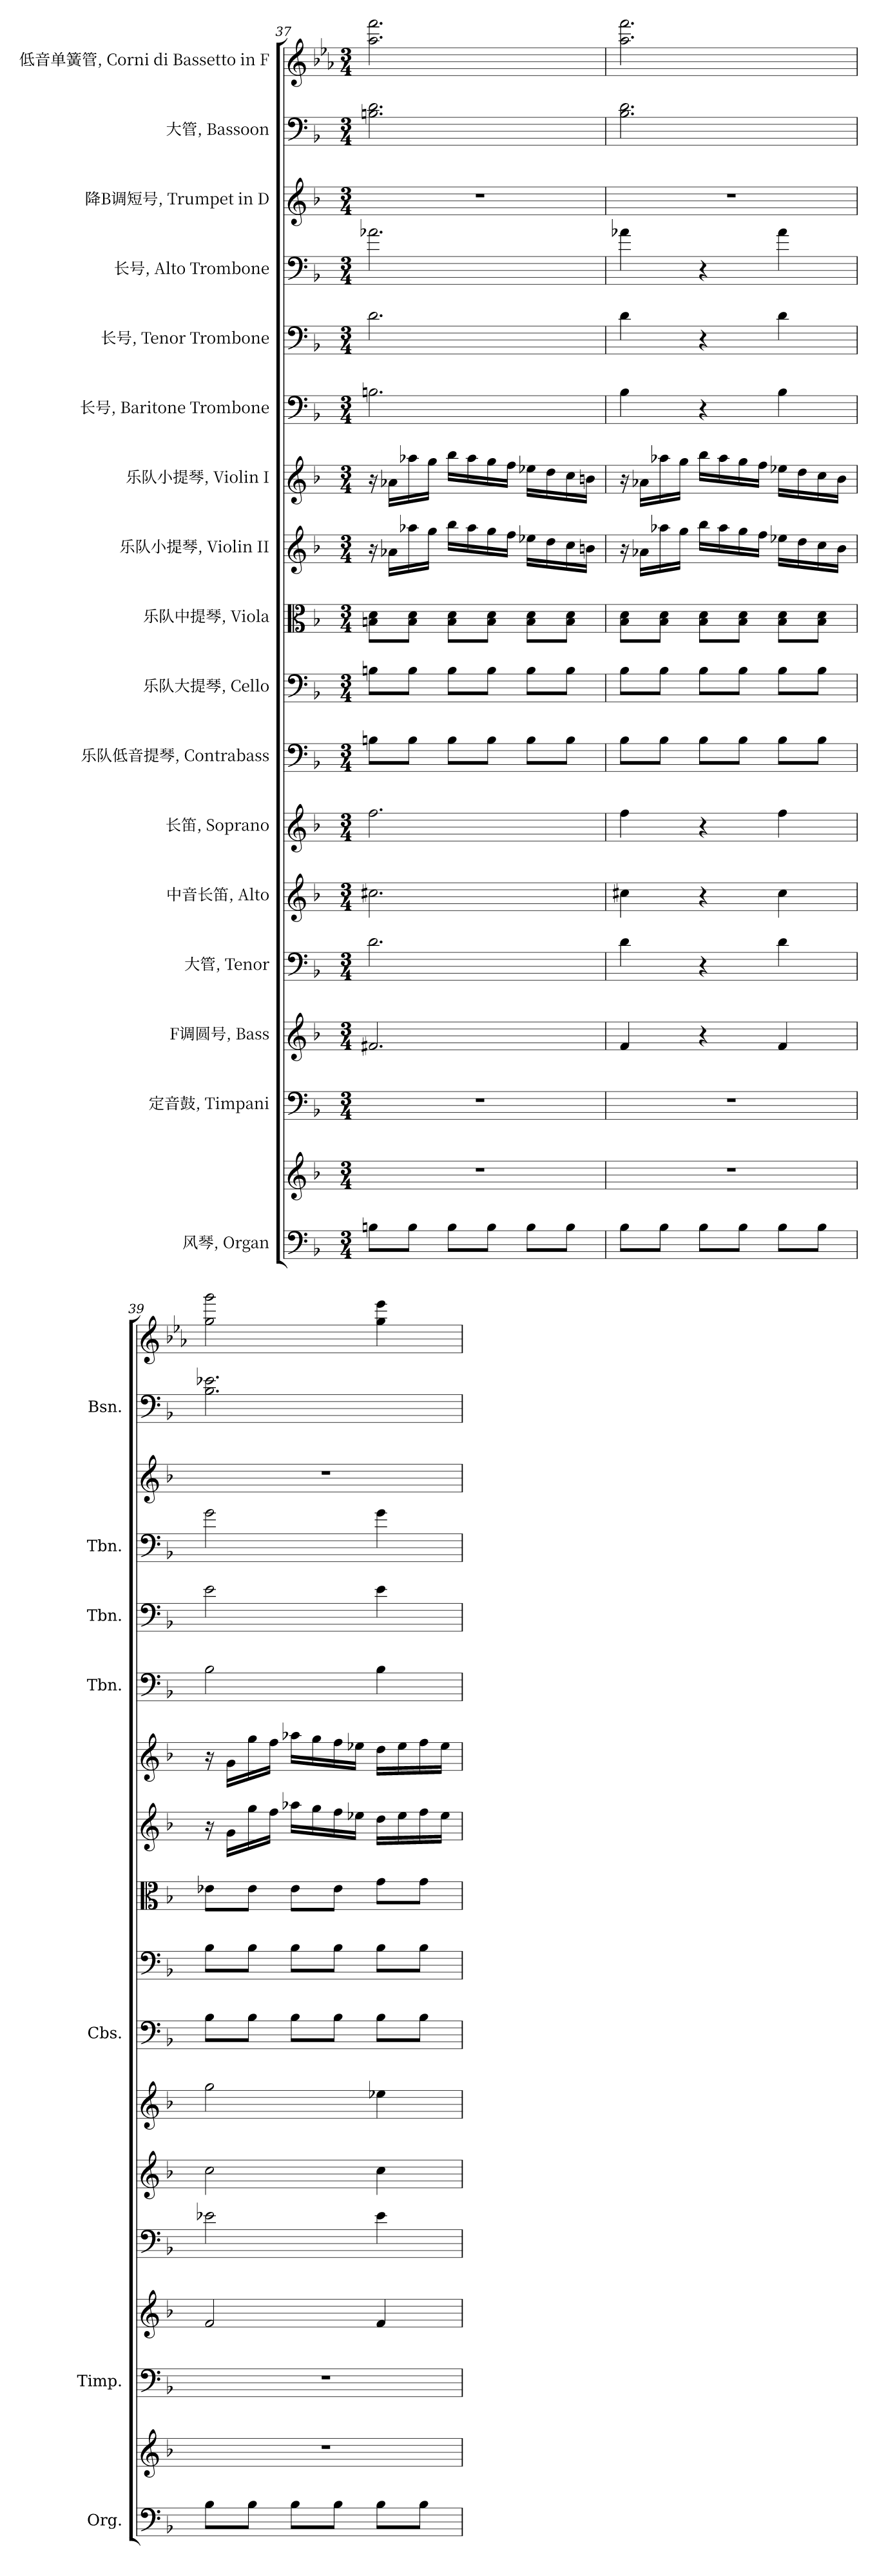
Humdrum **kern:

**kern	**kern	**kern	**kern	**kern	**kern	**kern	**kern	**kern	**kern	**kern	**kern	**kern	**kern	**kern	**kern	**kern	**kern
*part17	*part17	*part16	*part15	*part14	*part13	*part12	*part11	*part10	*part9	*part8	*part7	*part6	*part5	*part4	*part3	*part2	*part1
*staff18	*staff17	*staff16	*staff15	*staff14	*staff13	*staff12	*staff11	*staff10	*staff9	*staff8	*staff7	*staff6	*staff5	*staff4	*staff3	*staff2	*staff1
*I"风琴, Organ	*	*I"定音鼓, Timpani	*I"F调圆号, Bass	*I"大管, Tenor	*I"中音长笛, Alto	*I"长笛, Soprano	*I"乐队低音提琴, Contrabass	*I"乐队大提琴, Cello	*I"乐队中提琴, Viola	*I"乐队小提琴, Violin II	*I"乐队小提琴, Violin I	*I"长号, Baritone Trombone	*I"长号, Tenor Trombone	*I"长号, Alto Trombone	*I"降B调短号, Trumpet in D	*I"大管, Bassoon	*I"低音单簧管, Corni di Bassetto in F
*I'Org.	*	*I'Timp.	*	*	*	*	*I'Cbs.	*	*	*	*	*I'Tbn.	*I'Tbn.	*I'Tbn.	*	*I'Bsn.	*
*clefF4	*clefG2	*clefF4	*clefG2	*clefF4	*clefG2	*clefG2	*clefF4	*clefF4	*clefC3	*clefG2	*clefG2	*clefF4	*clefF4	*clefF4	*clefG2	*clefF4	*clefG2
*	*	*	*ITrd4c7	*	*ITrd3c5	*	*ITrd7c12	*	*	*	*	*	*	*	*ITrd1c2	*	*ITrd8c14
*k[b-]	*k[b-]	*k[b-]	*k[b-e-]	*k[b-]	*k[]	*k[b-]	*k[b-]	*k[b-]	*k[b-]	*k[b-]	*k[b-]	*k[b-]	*k[b-]	*k[b-]	*k[b-e-a-]	*k[b-]	*k[b-e-a-]
*M3/4	*M3/4	*M3/4	*M3/4	*M3/4	*M3/4	*M3/4	*M3/4	*M3/4	*M3/4	*M3/4	*M3/4	*M3/4	*M3/4	*M3/4	*M3/4	*M3/4	*M3/4
=37	=37	=37	=37	=37	=37	=37	=37	=37	=37	=37	=37	=37	=37	=37	=37	=37	=37
8Bn\L	2.r	2.r	2.Bn/	2.d\	2.g#X\	2.ff\	8BBn\L	8Bn\L	8Bn\ 8d\L	16r	16r	2.Bn\	2.d\	2.a-X\	2.r	2.Bn\ 2.d\	2.a-\ 2.ff\
.	.	.	.	.	.	.	.	.	.	16a-X\LL	16a-X\LL	.	.	.	.	.	.
8B\J	.	.	.	.	.	.	8BB\J	8B\J	8B\ 8d\J	16aa-X\	16aa-X\	.	.	.	.	.	.
.	.	.	.	.	.	.	.	.	.	16gg\JJ	16gg\JJ	.	.	.	.	.	.
8B\L	.	.	.	.	.	.	8BB\L	8B\L	8B\ 8d\L	16bb-\LL	16bb-\LL	.	.	.	.	.	.
.	.	.	.	.	.	.	.	.	.	16aa-\	16aa-\	.	.	.	.	.	.
8B\J	.	.	.	.	.	.	8BB\J	8B\J	8B\ 8d\J	16gg\	16gg\	.	.	.	.	.	.
.	.	.	.	.	.	.	.	.	.	16ff\JJ	16ff\JJ	.	.	.	.	.	.
8B\L	.	.	.	.	.	.	8BB\L	8B\L	8B\ 8d\L	16ee-X\LL	16ee-X\LL	.	.	.	.	.	.
.	.	.	.	.	.	.	.	.	.	16dd\	16dd\	.	.	.	.	.	.
8B\J	.	.	.	.	.	.	8BB\J	8B\J	8B\ 8d\J	16cc\	16cc\	.	.	.	.	.	.
.	.	.	.	.	.	.	.	.	.	16bn\JJ	16bn\JJ	.	.	.	.	.	.
!!LO:PB:g=z
=38	=38	=38	=38	=38	=38	=38	=38	=38	=38	=38	=38	=38	=38	=38	=38	=38	=38
8B-\L	2.r	2.r	4B-/	4d\	4g#X\	4ff\	8BB-\L	8B-\L	8B-\ 8d\L	16r	16r	4B-\	4d\	4a-X\	2.r	2.B-\ 2.d\	2.a-\ 2.ff\
.	.	.	.	.	.	.	.	.	.	16a-X\LL	16a-X\LL	.	.	.	.	.	.
8B-\J	.	.	.	.	.	.	8BB-\J	8B-\J	8B-\ 8d\J	16aa-X\	16aa-X\	.	.	.	.	.	.
.	.	.	.	.	.	.	.	.	.	16gg\JJ	16gg\JJ	.	.	.	.	.	.
8B-\L	.	.	4r	4r	4r	4r	8BB-\L	8B-\L	8B-\ 8d\L	16bb-\LL	16bb-\LL	4r	4r	4r	.	.	.
.	.	.	.	.	.	.	.	.	.	16aa-\	16aa-\	.	.	.	.	.	.
8B-\J	.	.	.	.	.	.	8BB-\J	8B-\J	8B-\ 8d\J	16gg\	16gg\	.	.	.	.	.	.
.	.	.	.	.	.	.	.	.	.	16ff\JJ	16ff\JJ	.	.	.	.	.	.
8B-\L	.	.	4B-/	4d\	4g#\	4ff\	8BB-\L	8B-\L	8B-\ 8d\L	16ee-X\LL	16ee-X\LL	4B-\	4d\	4a-\	.	.	.
.	.	.	.	.	.	.	.	.	.	16dd\	16dd\	.	.	.	.	.	.
8B-\J	.	.	.	.	.	.	8BB-\J	8B-\J	8B-\ 8d\J	16cc\	16cc\	.	.	.	.	.	.
.	.	.	.	.	.	.	.	.	.	16b-\JJ	16b-\JJ	.	.	.	.	.	.
=39	=39	=39	=39	=39	=39	=39	=39	=39	=39	=39	=39	=39	=39	=39	=39	=39	=39
8B-\L	2.r	2.r	2B-/	2e-X\	2g\	2gg\	8BB-\L	8B-\L	8e-X\L	16r	16r	2B-\	2e\	2g\	2.r	2.B-\ 2.e-X\	2g\ 2gg\
.	.	.	.	.	.	.	.	.	.	16g\LL	16g\LL	.	.	.	.	.	.
8B-\J	.	.	.	.	.	.	8BB-\J	8B-\J	8e-\J	16gg\	16gg\	.	.	.	.	.	.
.	.	.	.	.	.	.	.	.	.	16ff\JJ	16ff\JJ	.	.	.	.	.	.
8B-\L	.	.	.	.	.	.	8BB-\L	8B-\L	8e-\L	16aa-X\LL	16aa-X\LL	.	.	.	.	.	.
.	.	.	.	.	.	.	.	.	.	16gg\	16gg\	.	.	.	.	.	.
8B-\J	.	.	.	.	.	.	8BB-\J	8B-\J	8e-\J	16ff\	16ff\	.	.	.	.	.	.
.	.	.	.	.	.	.	.	.	.	16ee-X\JJ	16ee-X\JJ	.	.	.	.	.	.
8B-\L	.	.	4B-/	4e-\	4g\	4ee-X\	8BB-\L	8B-\L	8g\L	16dd\LL	16dd\LL	4B-\	4e\	4g\	.	.	4g\ 4ee-\
.	.	.	.	.	.	.	.	.	.	16ee-\	16ee-\	.	.	.	.	.	.
8B-\J	.	.	.	.	.	.	8BB-\J	8B-\J	8g\J	16ff\	16ff\	.	.	.	.	.	.
.	.	.	.	.	.	.	.	.	.	16ee-\JJ	16ee-\JJ	.	.	.	.	.	.
=	=	=	=	=	=	=	=	=	=	=	=	=	=	=	=	=	=
*-	*-	*-	*-	*-	*-	*-	*-	*-	*-	*-	*-	*-	*-	*-	*-	*-	*-
